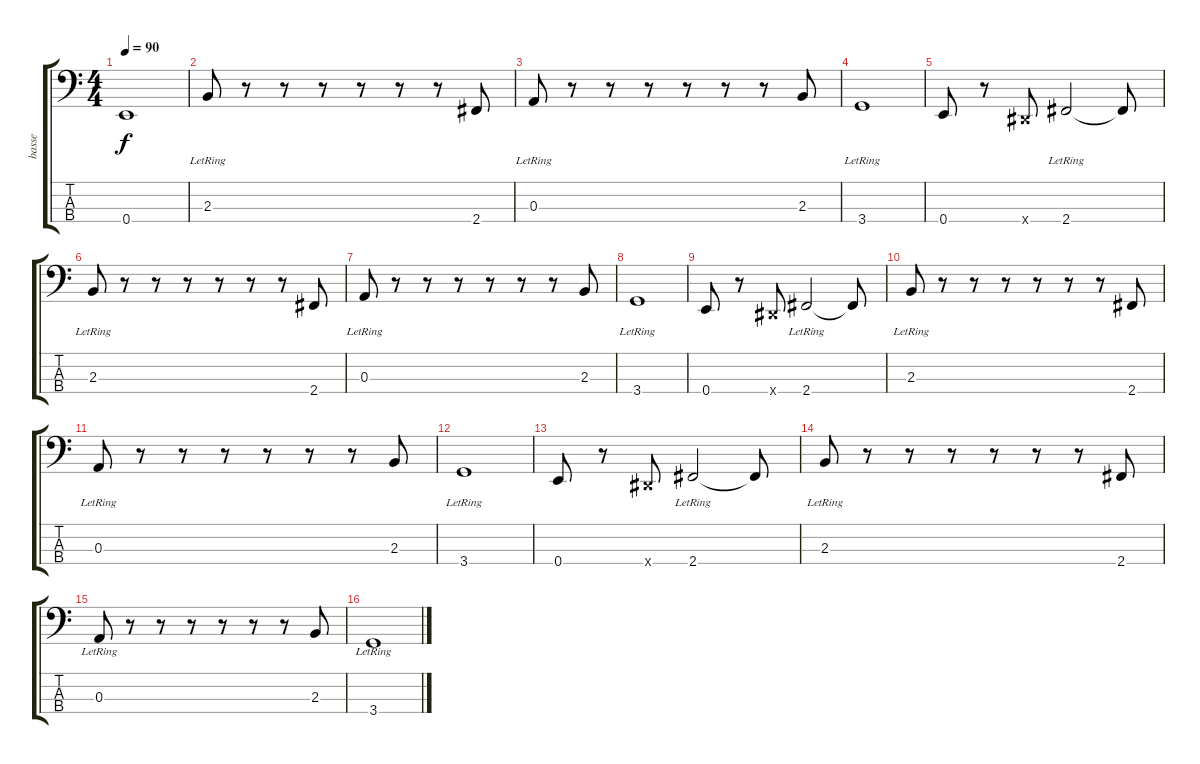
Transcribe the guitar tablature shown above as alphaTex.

\track ("basse" "basse") {instrument electricbassfinger}
\staff {score tabs}
\tuning (G2 D2 A1 E1) {hide}
\ts (4 4)
\tempo 90
\clef f4
\ks c
0.4{t}.1{dy f} |
2.3{lr}.8 r.8 r.8 r.8 r.8 r.8 r.8 2.4.8 |
0.3{lr}.8 r.8 r.8 r.8 r.8 r.8 r.8 2.3.8 |
3.4{lr}.1 |
0.4.8 r.8 -1.4{x}.8 2.4{lr}.2 2.4{t}.8 |
2.3{lr}.8 r.8 r.8 r.8 r.8 r.8 r.8 2.4.8 |
0.3{lr}.8 r.8 r.8 r.8 r.8 r.8 r.8 2.3.8 |
3.4{lr}.1 |
0.4.8 r.8 -1.4{x}.8 2.4{lr}.2 2.4{t}.8 |
2.3{lr}.8 r.8 r.8 r.8 r.8 r.8 r.8 2.4.8 |
0.3{lr}.8 r.8 r.8 r.8 r.8 r.8 r.8 2.3.8 |
3.4{lr}.1 |
0.4.8 r.8 -1.4{x}.8 2.4{lr}.2 2.4{t}.8 |
2.3{lr}.8 r.8 r.8 r.8 r.8 r.8 r.8 2.4.8 |
0.3{lr}.8 r.8 r.8 r.8 r.8 r.8 r.8 2.3.8 |
3.4{lr}.1
